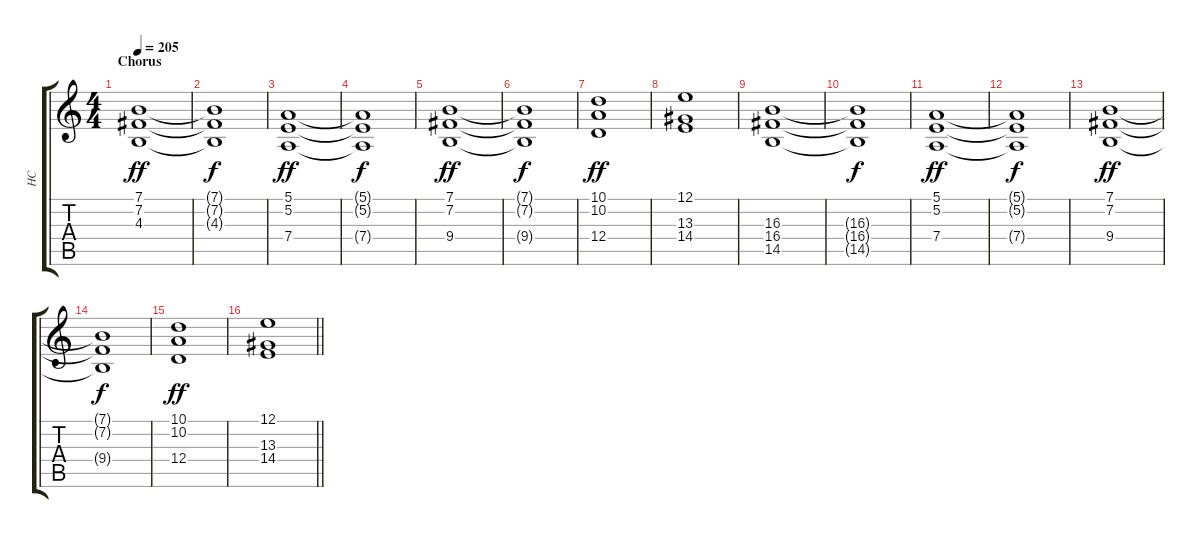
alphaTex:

\track ("HC" "HC") {instrument stringensemble2}
\staff {score tabs}
\tuning (E4 B3 G3 D3 A2 E2) {hide}
\ts (4 4)
\section ("" "Chorus")
\tempo 205
\clef g2
\ks c
(7.1 7.2 4.3).1{dy ff} |
(7.1{t} 7.2{t} 4.3{t}).1{dy f} |
(5.1 5.2 7.4).1{dy ff} |
(5.1{t} 5.2{t} 7.4{t}).1{dy f} |
(7.1 7.2 9.4).1{dy ff} |
(7.1{t} 7.2{t} 9.4{t}).1{dy f} |
(10.1 10.2 12.4).1{dy ff} |
(12.1 13.3 14.4).1 |
(16.3 16.4 14.5).1 |
(16.3{t} 16.4{t} 14.5{t}).1{dy f} |
(5.1 5.2 7.4).1{dy ff} |
(5.1{t} 5.2{t} 7.4{t}).1{dy f} |
(7.1 7.2 9.4).1{dy ff} |
(7.1{t} 7.2{t} 9.4{t}).1{dy f} |
(10.1 10.2 12.4).1{dy ff} |
\barLineRight lightlight
(12.1 13.3 14.4).1
